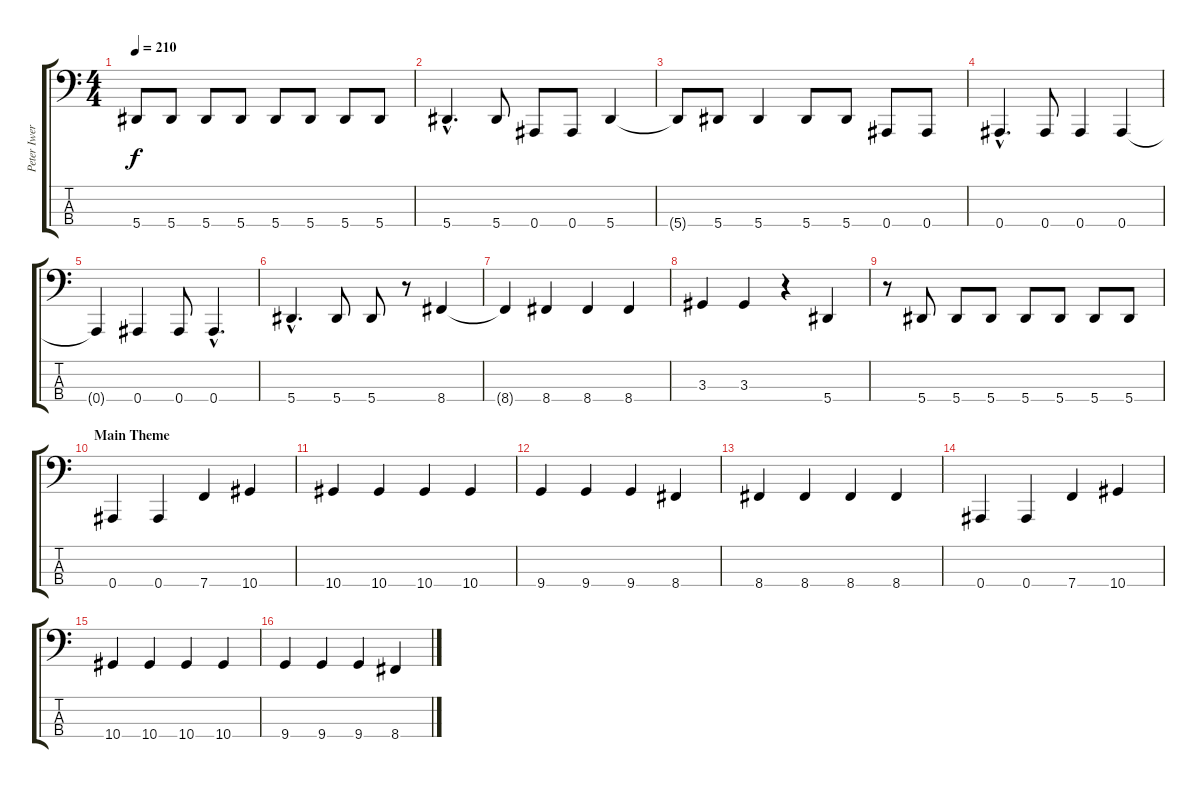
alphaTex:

\track ("Peter Iwers" "Peter Iwer") {instrument electricbassfinger}
\staff {score tabs}
\tuning (Eb2 Bb1 F1 Bb0) {hide}
\ts (4 4)
\tempo 210
\clef f4
\ks c
5.4{t}.8{dy f} 5.4.8 5.4.8 5.4.8 5.4.8 5.4.8 5.4.8 5.4.8 |
5.4{hac}.4{d} 5.4.8 0.4.8 0.4.8 5.4.4 |
5.4{t}.8 5.4.8 5.4.4 5.4.8 5.4.8 0.4.8 0.4.8 |
0.4{hac}.4{d} 0.4.8 0.4.4 0.4.4 |
0.4{t}.4 0.4.4 0.4.8 0.4{hac}.4{d} |
5.4{hac}.4{d} 5.4.8 5.4.8 r.8 8.4.4 |
8.4{t}.4 8.4.4 8.4.4 8.4.4 |
3.3.4 3.3.4 r.4 5.4.4 |
r.8 5.4.8 5.4.8 5.4.8 5.4.8 5.4.8 5.4.8 5.4.8 |
\section ("" "Main Theme")
0.4.4 0.4.4 7.4.4 10.4.4 |
10.4.4 10.4.4 10.4.4 10.4.4 |
9.4.4 9.4.4 9.4.4 8.4.4 |
8.4.4 8.4.4 8.4.4 8.4.4 |
0.4.4 0.4.4 7.4.4 10.4.4 |
10.4.4 10.4.4 10.4.4 10.4.4 |
9.4.4 9.4.4 9.4.4 8.4.4
